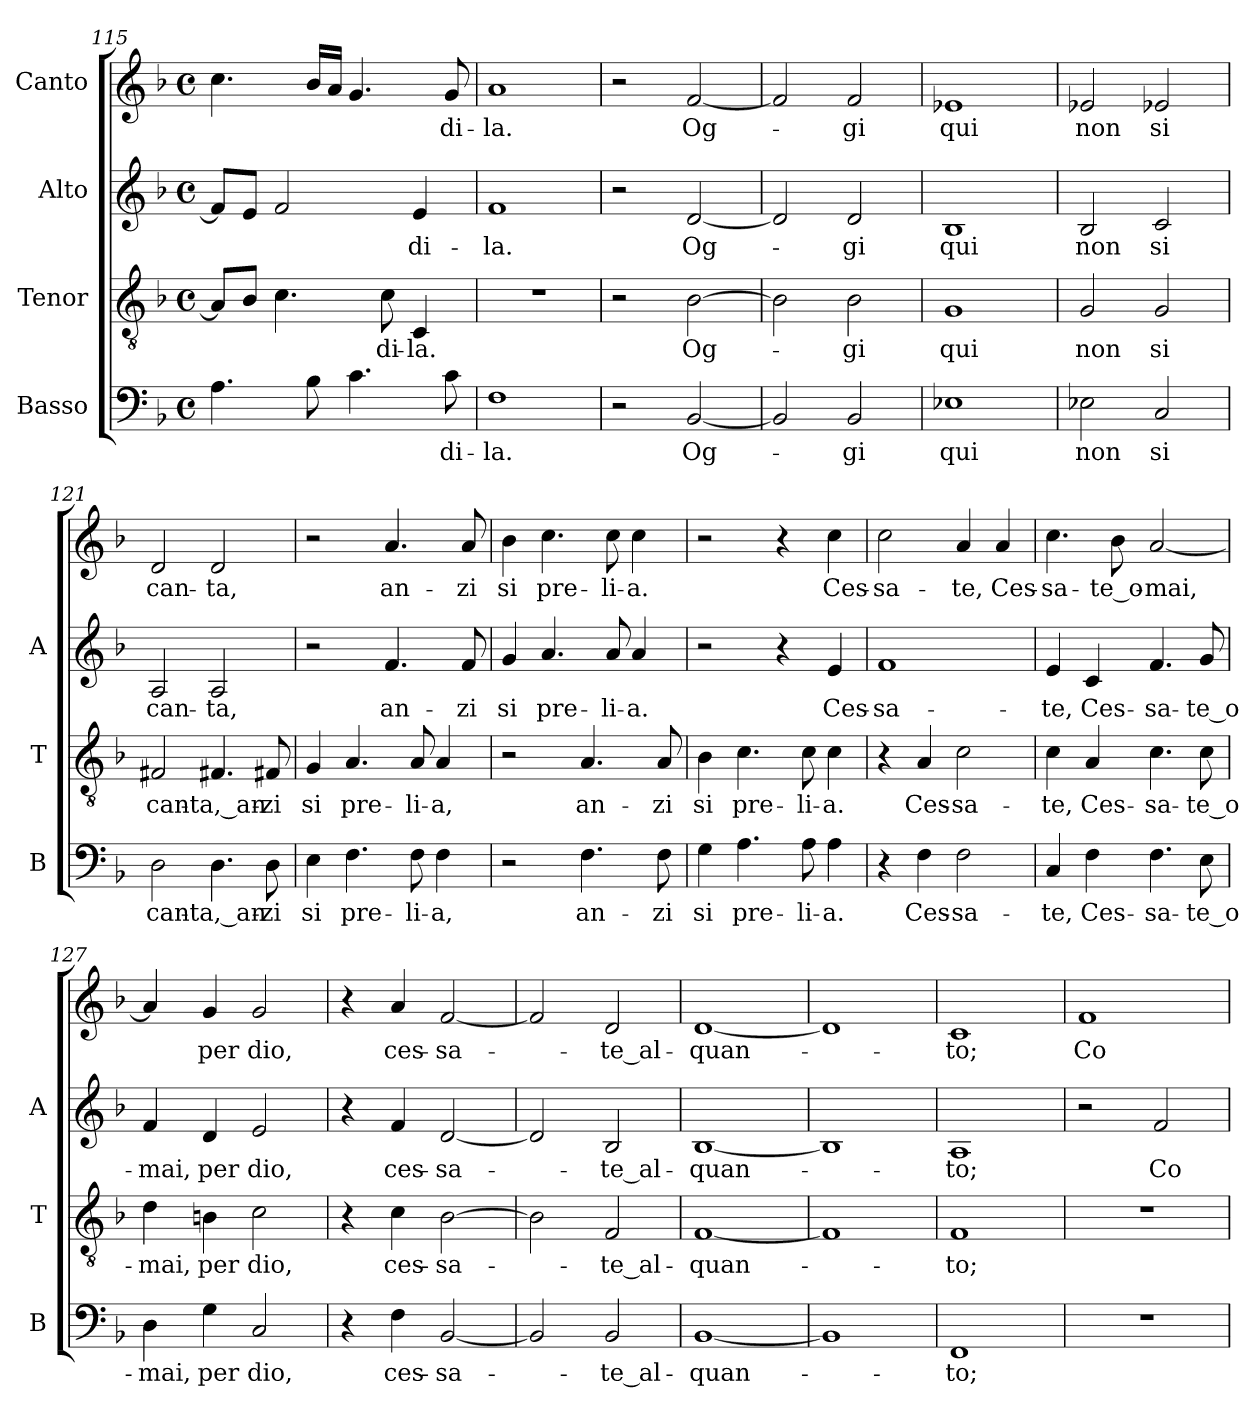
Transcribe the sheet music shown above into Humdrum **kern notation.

**kern	**text	**kern	**text	**kern	**text	**kern	**text
*part4	*part4	*part3	*part3	*part2	*part2	*part1	*part1
*staff4	*staff4	*staff3	*staff3	*staff2	*staff2	*staff1	*staff1
*I"Basso	*	*I"Tenor	*	*I"Alto	*	*I"Canto	*
*I'B	*	*I'T	*	*I'A	*	*	*
*clefF4	*	*clefGv2	*	*clefG2	*	*clefG2	*
*k[b-]	*	*k[b-]	*	*k[b-]	*	*k[b-]	*
*F:	*	*F:	*	*F:	*	*F:	*
*M4/4	*	*M4/4	*	*M4/4	*	*M4/4	*
*met(c)	*	*met(c)	*	*met(c)	*	*met(c)	*
=115	=115	=115	=115	=115	=115	=115	=115
4.A	.	8AL]	.	8fL]	.	4.cc	.
.	.	8B-J	.	8eJ	.	.	.
.	.	4.c	.	2f	.	.	.
8B-	.	.	.	.	.	16b-LL	.
.	.	.	.	.	.	16aJJ	.
4.c	.	.	.	.	.	4.g	.
.	.	8c	di-	.	.	.	.
.	.	4C	-la.	4e	di-	.	.
8c	di-	.	.	.	.	8g	di-
=116	=116	=116	=116	=116	=116	=116	=116
1F	-la.	1r	.	1f	-la.	1a	-la.
=117	=117	=117	=117	=117	=117	=117	=117
2r	.	2r	.	2r	.	2r	.
[2BB-	Og-	[2B-	Og-	[2d	Og-	[2f	Og-
=118	=118	=118	=118	=118	=118	=118	=118
2BB-]	.	2B-]	.	2d]	.	2f]	.
2BB-	-gi	2B-	-gi	2d	-gi	2f	-gi
=119	=119	=119	=119	=119	=119	=119	=119
1E-X	-qui	1G	-qui	1B-	-qui	1e-X	-qui
=120	=120	=120	=120	=120	=120	=120	=120
2E-X	-non	2G	-non	2B-	-non	2e-X	-non
2C	-si	2G	-si	2c	-si	2e-X	-si
=121	=121	=121	=121	=121	=121	=121	=121
2D	can-	2F#X	can-	2A	can-	2d	can-
4.D	ta,_an-	4.F#X	ta,_an-	2A	-ta,	2d	-ta,
8D	-zi	8F#X	-zi	.	.	.	.
=122	=122	=122	=122	=122	=122	=122	=122
4E	-si	4G	-si	2r	.	2r	.
4.F	pre-	4.A	pre-	.	.	.	.
.	.	.	.	4.f	an-	4.a	an-
8F	li-	8A	li-	.	.	.	.
4F	-a,	4A	-a,	.	.	.	.
.	.	.	.	8f	-zi	8a	-zi
=123	=123	=123	=123	=123	=123	=123	=123
2r	.	2r	.	4g	-si	4b-	-si
.	.	.	.	4.a	pre-	4.cc	pre-
4.F	an-	4.A	an-	.	.	.	.
.	.	.	.	8a	li-	8cc	li-
.	.	.	.	4a	-a.	4cc	-a.
8F	-zi	8A	-zi	.	.	.	.
=124	=124	=124	=124	=124	=124	=124	=124
4G	-si	4B-	-si	2r	.	2r	.
4.A	pre-	4.c	pre-	.	.	.	.
.	.	.	.	4r	.	4r	.
8A	li-	8c	li-	.	.	.	.
4A	-a.	4c	-a.	4e	Ces-	4cc	Ces-
=125	=125	=125	=125	=125	=125	=125	=125
4r	.	4r	.	1f	sa-	2cc	sa-
4F	Ces-	4A	Ces-	.	.	.	.
2F	sa-	2c	sa-	.	.	4a	-te,
.	.	.	.	.	.	4a	Ces-
!!LO:PB:g=z
=126	=126	=126	=126	=126	=126	=126	=126
4C	-te,	4c	-te,	4e	-te,	4.cc	sa-
4F	Ces-	4A	Ces-	4c	Ces-	.	.
.	.	.	.	.	.	8b-	te_o-
4.F	sa-	4.c	sa-	4.f	sa-	[2a	-mai,
8E	te_o-	8c	te_o-	8g	te_o-	.	.
=127	=127	=127	=127	=127	=127	=127	=127
4D	-mai,	4d	-mai,	4f	-mai,	4a]	.
4G	-per	4Bn	-per	4d	-per	4g	-per
2C	-dio,	2c	-dio,	2e	-dio,	2g	-dio,
=128	=128	=128	=128	=128	=128	=128	=128
4r	.	4r	.	4r	.	4r	.
4F	ces-	4c	ces-	4f	ces-	4a	ces-
[2BB-	sa-	[2B-	sa-	[2d	sa-	[2f	sa-
=129	=129	=129	=129	=129	=129	=129	=129
2BB-]	.	2B-]	.	2d]	.	2f]	.
2BB-	te_al-	2F	te_al-	2B-	te_al-	2d	te_al-
=130	=130	=130	=130	=130	=130	=130	=130
[1BB-	quan-	[1F	quan-	[1B-	quan-	[1d	quan-
=131	=131	=131	=131	=131	=131	=131	=131
1BB-]	.	1F]	.	1B-]	.	1d]	.
=132	=132	=132	=132	=132	=132	=132	=132
1FF	-to;	1F	-to;	1A	-to;	1c	-to;
=133	=133	=133	=133	=133	=133	=133	=133
1r	.	1r	.	2r	.	1f	Co-
.	.	.	.	2f	Co-	.	.
=	=	=	=	=	=	=	=
*-	*-	*-	*-	*-	*-	*-	*-
